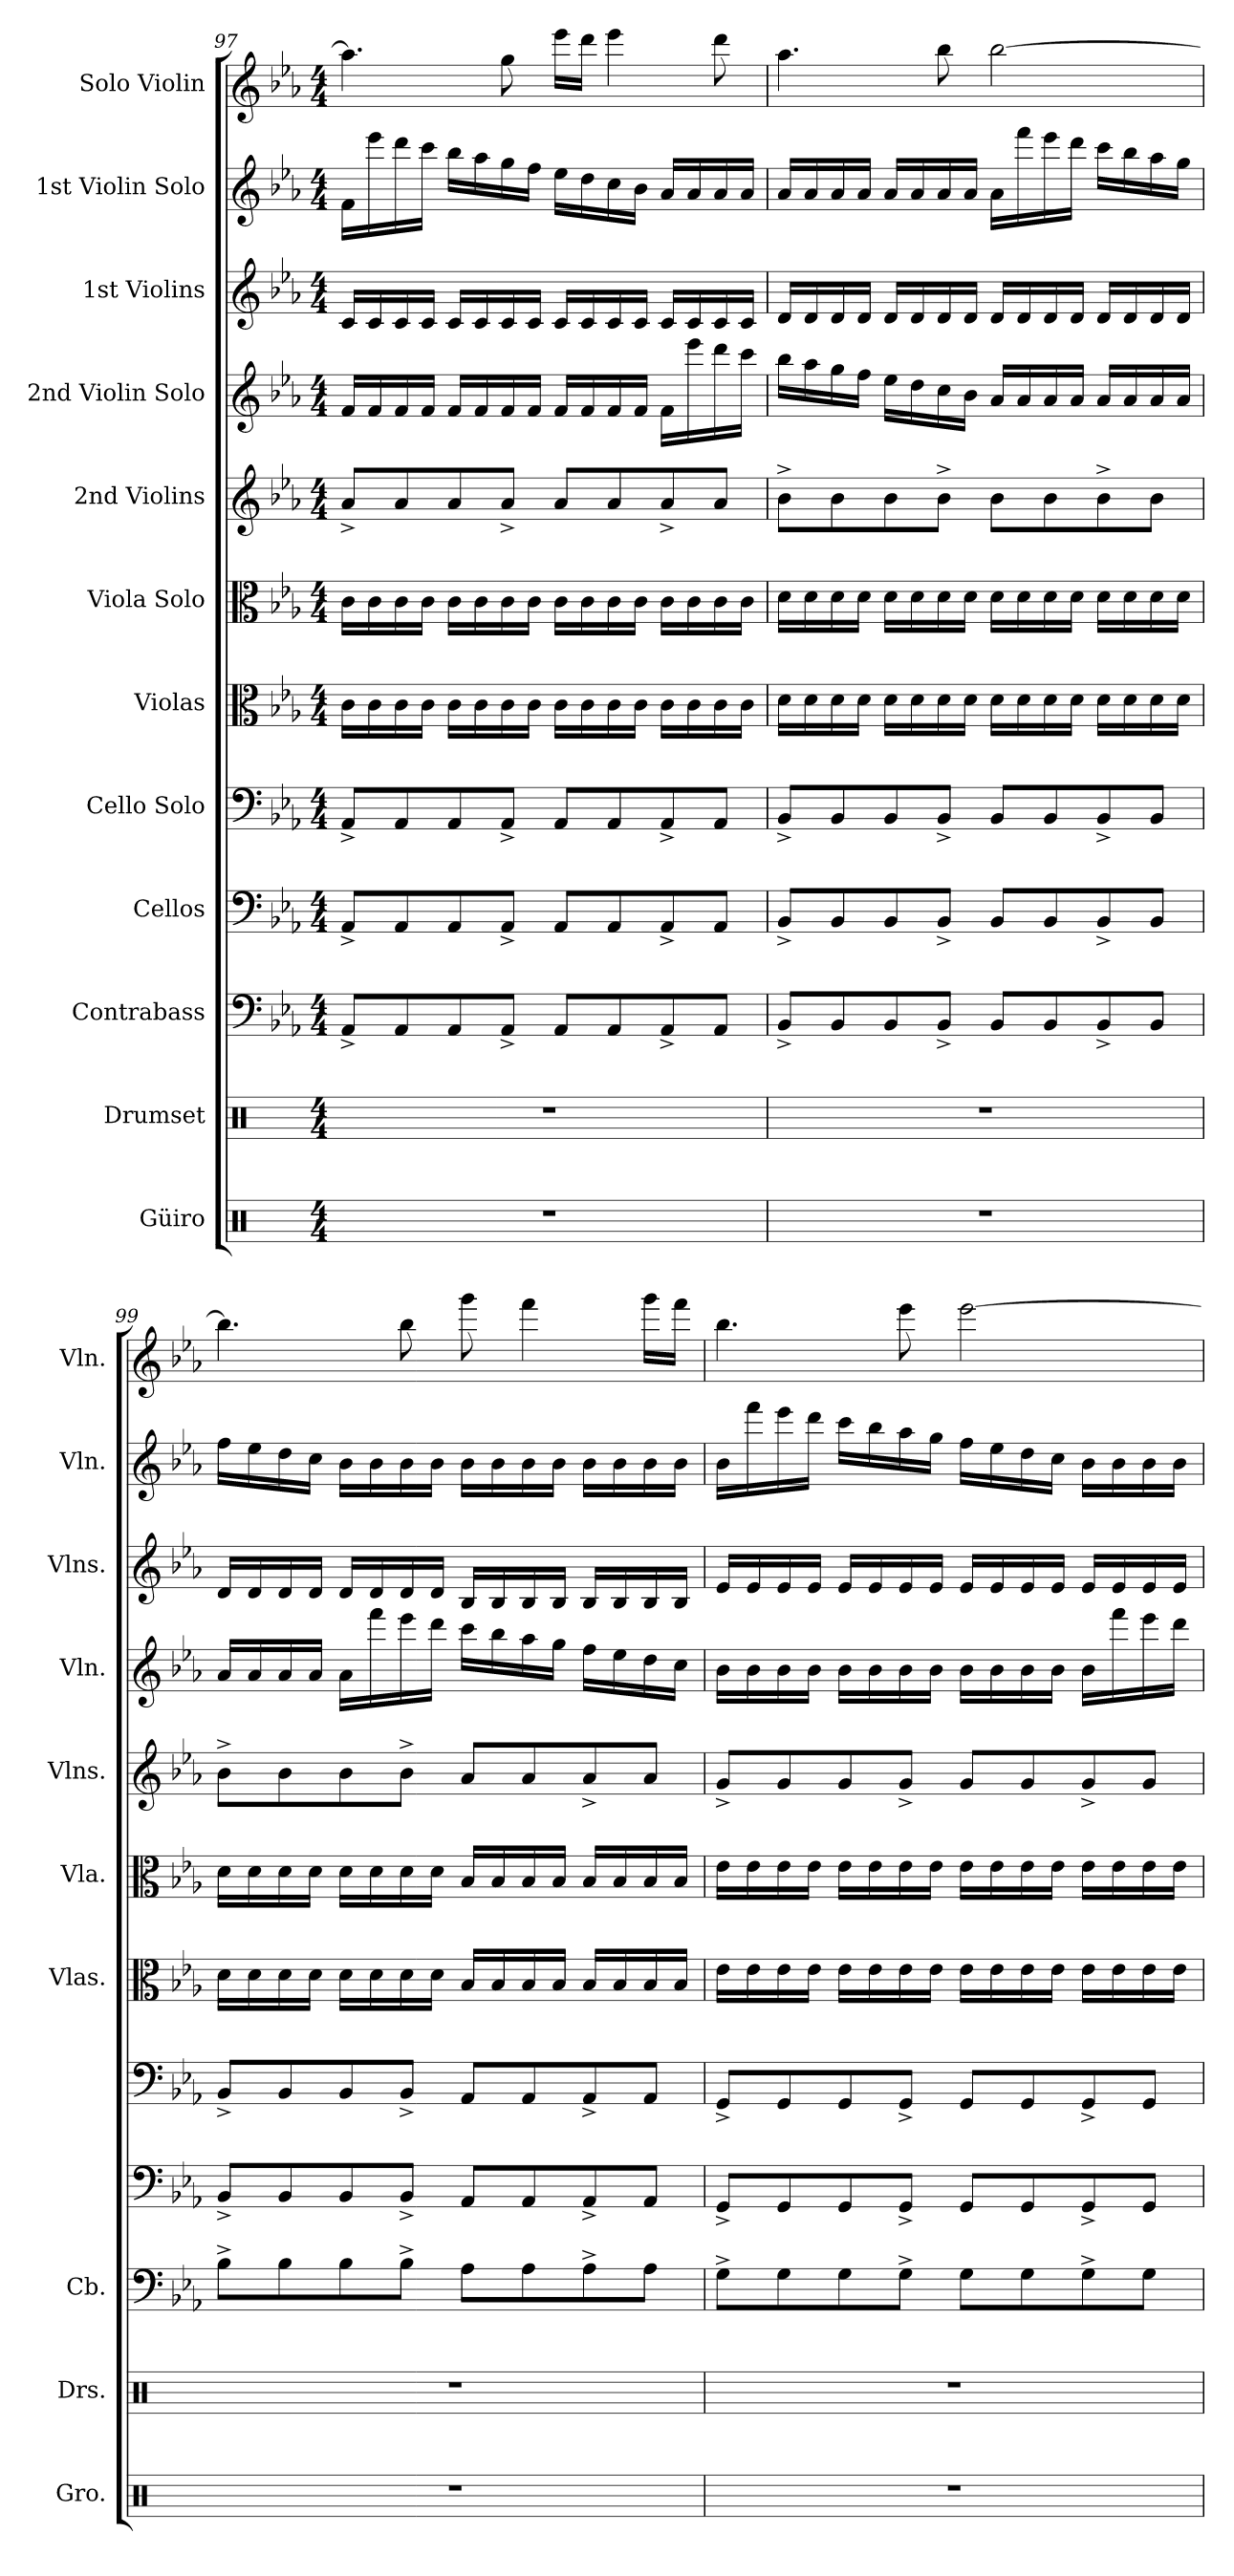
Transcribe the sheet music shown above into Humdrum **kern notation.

**kern	**kern	**kern	**kern	**kern	**kern	**kern	**kern	**kern	**kern	**kern	**kern
*part12	*part11	*part10	*part9	*part8	*part7	*part6	*part5	*part4	*part3	*part2	*part1
*staff12	*staff11	*staff10	*staff9	*staff8	*staff7	*staff6	*staff5	*staff4	*staff3	*staff2	*staff1
*I"Güiro	*I"Drumset	*I"Contrabass	*I"Cellos	*I"Cello Solo	*I"Violas	*I"Viola Solo	*I"2nd Violins	*I"2nd Violin Solo	*I"1st Violins	*I"1st Violin Solo	*I"Solo Violin
*I'Gro.	*I'Drs.	*I'Cb.	*	*	*I'Vlas.	*I'Vla.	*I'Vlns.	*I'Vln.	*I'Vlns.	*I'Vln.	*I'Vln.
*clefX	*clefX	*clefF4	*clefF4	*clefF4	*clefC3	*clefC3	*clefG2	*clefG2	*clefG2	*clefG2	*clefG2
*	*	*ITrd7c12	*	*	*	*	*	*	*	*	*
*k[]	*k[]	*k[b-e-a-]	*k[b-e-a-]	*k[b-e-a-]	*k[b-e-a-]	*k[b-e-a-]	*k[b-e-a-]	*k[b-e-a-]	*k[b-e-a-]	*k[b-e-a-]	*k[b-e-a-]
*M4/4	*M4/4	*M4/4	*M4/4	*M4/4	*M4/4	*M4/4	*M4/4	*M4/4	*M4/4	*M4/4	*M4/4
=97	=97	=97	=97	=97	=97	=97	=97	=97	=97	=97	=97
1r	1r	8AAA-^/L	8AA-^/L	8AA-^/L	16c\LL	16c\LL	8a-^/L	16f/LL	16c/LL	16f\LL	4.aa-\]
.	.	.	.	.	16c\	16c\	.	16f/	16c/	16eee-\	.
.	.	8AAA-/	8AA-/	8AA-/	16c\	16c\	8a-/	16f/	16c/	16ddd\	.
.	.	.	.	.	16c\JJ	16c\JJ	.	16f/JJ	16c/JJ	16ccc\JJ	.
.	.	8AAA-/	8AA-/	8AA-/	16c\LL	16c\LL	8a-/	16f/LL	16c/LL	16bb-\LL	.
.	.	.	.	.	16c\	16c\	.	16f/	16c/	16aa-\	.
.	.	8AAA-^/J	8AA-^/J	8AA-^/J	16c\	16c\	8a-^/J	16f/	16c/	16gg\	8gg\
.	.	.	.	.	16c\JJ	16c\JJ	.	16f/JJ	16c/JJ	16ff\JJ	.
.	.	8AAA-/L	8AA-/L	8AA-/L	16c\LL	16c\LL	8a-/L	16f/LL	16c/LL	16ee-\LL	16eee-\LL
.	.	.	.	.	16c\	16c\	.	16f/	16c/	16dd\	16ddd\JJ
.	.	8AAA-/	8AA-/	8AA-/	16c\	16c\	8a-/	16f/	16c/	16cc\	4eee-\
.	.	.	.	.	16c\JJ	16c\JJ	.	16f/JJ	16c/JJ	16b-\JJ	.
.	.	8AAA-^/	8AA-^/	8AA-^/	16c\LL	16c\LL	8a-^/	16f\LL	16c/LL	16a-/LL	.
.	.	.	.	.	16c\	16c\	.	16eee-\	16c/	16a-/	.
.	.	8AAA-/J	8AA-/J	8AA-/J	16c\	16c\	8a-/J	16ddd\	16c/	16a-/	8ddd\
.	.	.	.	.	16c\JJ	16c\JJ	.	16ccc\JJ	16c/JJ	16a-/JJ	.
!!LO:PB:g=z
=98	=98	=98	=98	=98	=98	=98	=98	=98	=98	=98	=98
1r	1r	8BBB-^/L	8BB-^/L	8BB-^/L	16d\LL	16d\LL	8b-^\L	16bb-\LL	16d/LL	16a-/LL	4.aa-\
.	.	.	.	.	16d\	16d\	.	16aa-\	16d/	16a-/	.
.	.	8BBB-/	8BB-/	8BB-/	16d\	16d\	8b-\	16gg\	16d/	16a-/	.
.	.	.	.	.	16d\JJ	16d\JJ	.	16ff\JJ	16d/JJ	16a-/JJ	.
.	.	8BBB-/	8BB-/	8BB-/	16d\LL	16d\LL	8b-\	16ee-\LL	16d/LL	16a-/LL	.
.	.	.	.	.	16d\	16d\	.	16dd\	16d/	16a-/	.
.	.	8BBB-^/J	8BB-^/J	8BB-^/J	16d\	16d\	8b-^\J	16cc\	16d/	16a-/	8bb-\
.	.	.	.	.	16d\JJ	16d\JJ	.	16b-\JJ	16d/JJ	16a-/JJ	.
.	.	8BBB-/L	8BB-/L	8BB-/L	16d\LL	16d\LL	8b-\L	16a-/LL	16d/LL	16a-\LL	[2bb-\
.	.	.	.	.	16d\	16d\	.	16a-/	16d/	16fff\	.
.	.	8BBB-/	8BB-/	8BB-/	16d\	16d\	8b-\	16a-/	16d/	16eee-\	.
.	.	.	.	.	16d\JJ	16d\JJ	.	16a-/JJ	16d/JJ	16ddd\JJ	.
.	.	8BBB-^/	8BB-^/	8BB-^/	16d\LL	16d\LL	8b-^\	16a-/LL	16d/LL	16ccc\LL	.
.	.	.	.	.	16d\	16d\	.	16a-/	16d/	16bb-\	.
.	.	8BBB-/J	8BB-/J	8BB-/J	16d\	16d\	8b-\J	16a-/	16d/	16aa-\	.
.	.	.	.	.	16d\JJ	16d\JJ	.	16a-/JJ	16d/JJ	16gg\JJ	.
=99	=99	=99	=99	=99	=99	=99	=99	=99	=99	=99	=99
1r	1r	8BB-^\L	8BB-^/L	8BB-^/L	16d\LL	16d\LL	8b-^\L	16a-/LL	16d/LL	16ff\LL	4.bb-\]
.	.	.	.	.	16d\	16d\	.	16a-/	16d/	16ee-\	.
.	.	8BB-\	8BB-/	8BB-/	16d\	16d\	8b-\	16a-/	16d/	16dd\	.
.	.	.	.	.	16d\JJ	16d\JJ	.	16a-/JJ	16d/JJ	16cc\JJ	.
.	.	8BB-\	8BB-/	8BB-/	16d\LL	16d\LL	8b-\	16a-\LL	16d/LL	16b-\LL	.
.	.	.	.	.	16d\	16d\	.	16fff\	16d/	16b-\	.
.	.	8BB-^\J	8BB-^/J	8BB-^/J	16d\	16d\	8b-^\J	16eee-\	16d/	16b-\	8bb-\
.	.	.	.	.	16d\JJ	16d\JJ	.	16ddd\JJ	16d/JJ	16b-\JJ	.
.	.	8AA-\L	8AA-/L	8AA-/L	16B-/LL	16B-/LL	8a-/L	16ccc\LL	16B-/LL	16b-\LL	8ggg\
.	.	.	.	.	16B-/	16B-/	.	16bb-\	16B-/	16b-\	.
.	.	8AA-\	8AA-/	8AA-/	16B-/	16B-/	8a-/	16aa-\	16B-/	16b-\	4fff\
.	.	.	.	.	16B-/JJ	16B-/JJ	.	16gg\JJ	16B-/JJ	16b-\JJ	.
.	.	8AA-^\	8AA-^/	8AA-^/	16B-/LL	16B-/LL	8a-^/	16ff\LL	16B-/LL	16b-\LL	.
.	.	.	.	.	16B-/	16B-/	.	16ee-\	16B-/	16b-\	.
.	.	8AA-\J	8AA-/J	8AA-/J	16B-/	16B-/	8a-/J	16dd\	16B-/	16b-\	16ggg\LL
.	.	.	.	.	16B-/JJ	16B-/JJ	.	16cc\JJ	16B-/JJ	16b-\JJ	16fff\JJ
!!LO:PB:g=z
=100	=100	=100	=100	=100	=100	=100	=100	=100	=100	=100	=100
1r	1r	8GG^\L	8GG^/L	8GG^/L	16e-\LL	16e-\LL	8g^/L	16b-\LL	16e-/LL	16b-\LL	4.bb-\
.	.	.	.	.	16e-\	16e-\	.	16b-\	16e-/	16fff\	.
.	.	8GG\	8GG/	8GG/	16e-\	16e-\	8g/	16b-\	16e-/	16eee-\	.
.	.	.	.	.	16e-\JJ	16e-\JJ	.	16b-\JJ	16e-/JJ	16ddd\JJ	.
.	.	8GG\	8GG/	8GG/	16e-\LL	16e-\LL	8g/	16b-\LL	16e-/LL	16ccc\LL	.
.	.	.	.	.	16e-\	16e-\	.	16b-\	16e-/	16bb-\	.
.	.	8GG^\J	8GG^/J	8GG^/J	16e-\	16e-\	8g^/J	16b-\	16e-/	16aa-\	8eee-\
.	.	.	.	.	16e-\JJ	16e-\JJ	.	16b-\JJ	16e-/JJ	16gg\JJ	.
.	.	8GG\L	8GG/L	8GG/L	16e-\LL	16e-\LL	8g/L	16b-\LL	16e-/LL	16ff\LL	[2eee-\
.	.	.	.	.	16e-\	16e-\	.	16b-\	16e-/	16ee-\	.
.	.	8GG\	8GG/	8GG/	16e-\	16e-\	8g/	16b-\	16e-/	16dd\	.
.	.	.	.	.	16e-\JJ	16e-\JJ	.	16b-\JJ	16e-/JJ	16cc\JJ	.
.	.	8GG^\	8GG^/	8GG^/	16e-\LL	16e-\LL	8g^/	16b-\LL	16e-/LL	16b-\LL	.
.	.	.	.	.	16e-\	16e-\	.	16fff\	16e-/	16b-\	.
.	.	8GG\J	8GG/J	8GG/J	16e-\	16e-\	8g/J	16eee-\	16e-/	16b-\	.
.	.	.	.	.	16e-\JJ	16e-\JJ	.	16ddd\JJ	16e-/JJ	16b-\JJ	.
=	=	=	=	=	=	=	=	=	=	=	=
*-	*-	*-	*-	*-	*-	*-	*-	*-	*-	*-	*-
